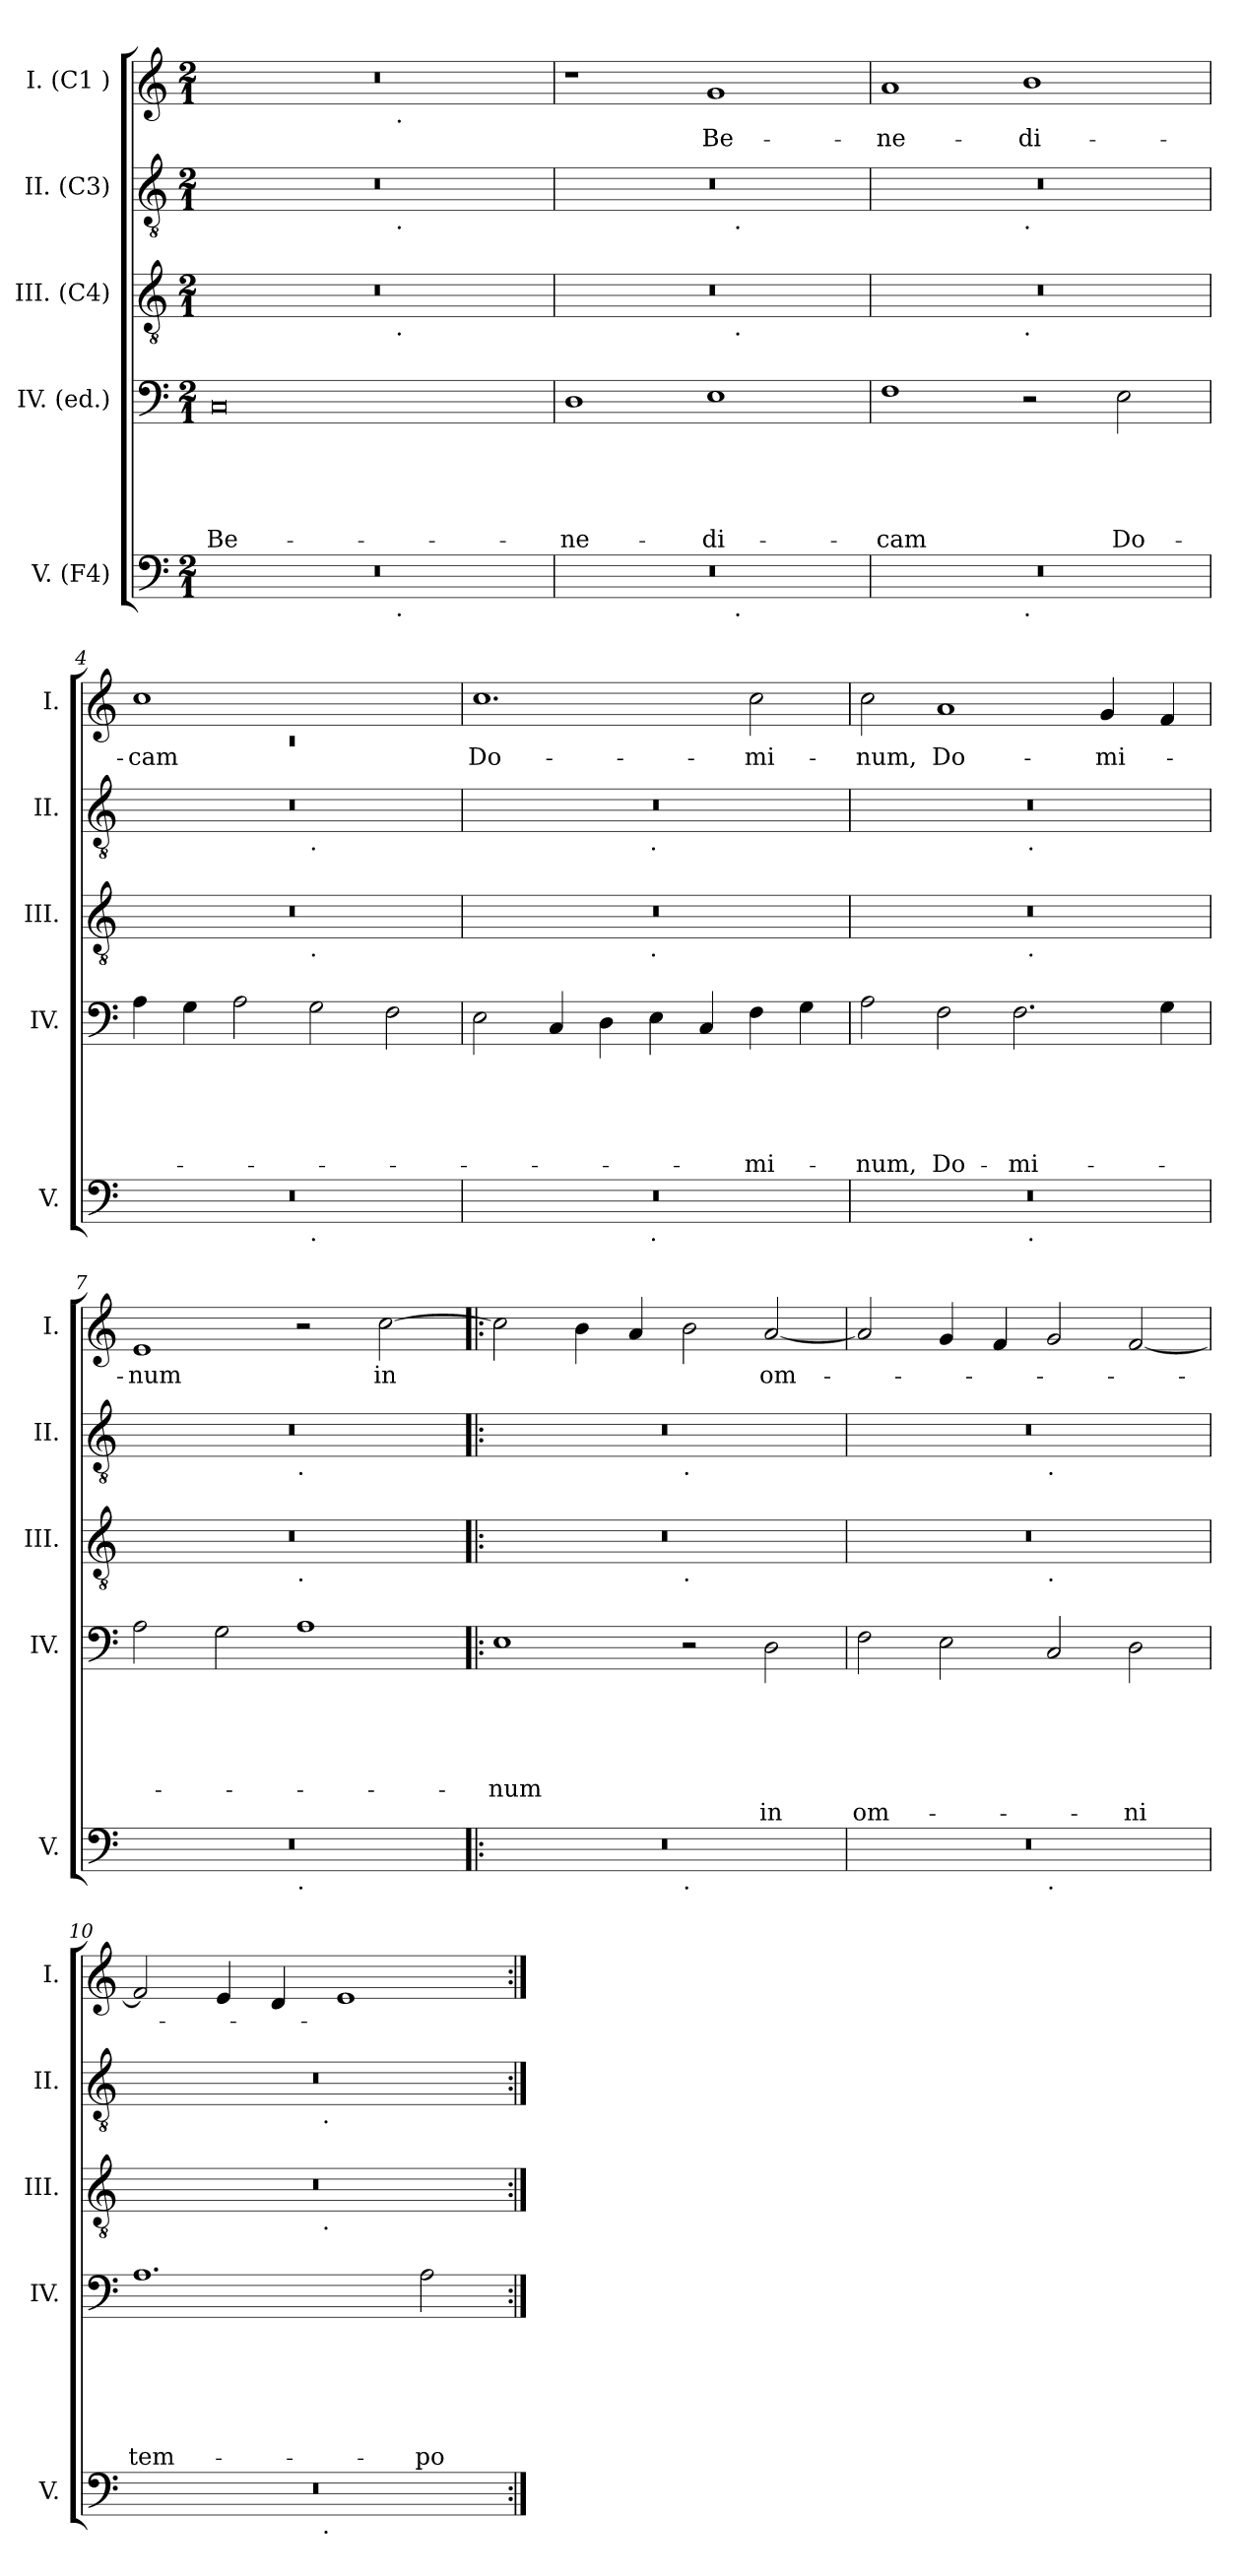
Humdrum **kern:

**kern	**kern	**text	**text	**text	**text	**text	**text	**kern	**kern	**kern	**text
*part5	*part4	*part4	*part4	*part4	*part4	*part4	*part4	*part3	*part2	*part1	*part1
*staff5	*staff4	*staff4	*staff4	*staff4	*staff4	*staff4	*staff4	*staff3	*staff2	*staff1	*staff1
*I"V. (F4)	*I"IV. (ed.)	*	*	*	*	*	*	*I"III. (C4)	*I"II. (C3)	*I"I. (C1 )	*
*I'V.	*I'IV.	*	*	*	*	*	*	*I'III.	*I'II.	*I'I.	*
*clefF4	*clefF4	*	*	*	*	*	*	*clefGv2	*clefGv2	*clefG2	*
*k[]	*k[]	*	*	*	*	*	*	*k[]	*k[]	*k[]	*
*C:	*C:	*	*	*	*	*	*	*C:	*C:	*C:	*
*M2/1	*M2/1	*	*	*	*	*	*	*M2/1	*M2/1	*M2/1	*
=1	=1	=1	=1	=1	=1	=1	=1	=1	=1	=1	=1
!	!	!	!	!	!	!LO:LY:b:rj	!	!	!	!	!
*^	*	*	*	*	*	*	*	*^	*^	*^	*
0r	2ryy	0C	.	.	.	.	Be-	.	0r	2ryy	0r	2ryy	0r	2ryy	.
.	4...ryy	.	.	.	.	.	.	.	.	4...ryy	.	4...ryy	.	4...ryy	.
!	!	!	!	!	!	!	!	!	!	!	!	!	!	!LO:TX:b:t=.	!
!	!	!	!	!	!	!	!	!	!	!	!	!LO:TX:b:t=.	!	!	!
!	!	!	!	!	!	!	!	!	!	!LO:TX:b:t=.	!	!	!	!	!
!	!LO:TX:b:t=.	!	!	!	!	!	!	!	!	!	!	!	!	!	!
.	1ryy	.	.	.	.	.	.	.	.	1ryy	.	1ryy	.	1ryy	.
.	32ryy	.	.	.	.	.	.	.	.	32ryy	.	32ryy	.	32ryy	.
=2	=2	=2	=2	=2	=2	=2	=2	=2	=2	=2	=2	=2	=2	=2	=2
!	!	!	!	!	!	!	!LO:LY:b	!	!	!	!	!	!	!	!
*	*	*	*	*	*	*	*	*	*	*	*	*	*v	*v	*
0r	1ryy	1D	.	.	.	.	-ne-	.	0r	1ryy	0r	1ryy	1r	.
!	!	!	!	!	!	!	!LO:LY:b	!	!	!	!	!	!	!LO:LY:b
.	16ryy	1E	.	.	.	.	-di-	.	.	16ryy	.	16ryy	1g	Be-
!	!	!	!	!	!	!	!	!	!	!	!	!LO:TX:b:t=.	!	!
!	!	!	!	!	!	!	!	!	!	!LO:TX:b:t=.	!	!	!	!
!	!LO:TX:b:t=.	!	!	!	!	!	!	!	!	!	!	!	!	!
.	2...ryy	.	.	.	.	.	.	.	.	2...ryy	.	2...ryy	.	.
=3	=3	=3	=3	=3	=3	=3	=3	=3	=3	=3	=3	=3	=3	=3
!	!	!	!	!	!	!	!LO:LY:b	!	!	!	!	!	!	!LO:LY:b
0r	1ryy	1F	.	.	.	.	-cam	.	0r	1ryy	0r	1ryy	1a	-ne-
!	!	!	!	!	!	!	!	!	!	!	!	!LO:TX:b:t=.	!	!
!	!	!	!	!	!	!	!	!	!	!LO:TX:b:t=.	!	!	!	!
!	!LO:TX:b:t=.	!	!	!	!	!	!	!	!	!	!	!	!	!
!	!	!	!	!	!	!	!	!	!	!	!	!	!	!LO:LY:b
.	1ryy	2r	.	.	.	.	.	.	.	1ryy	.	1ryy	1b	-di-
!	!	!	!	!	!	!	!LO:LY:b	!	!	!	!	!	!	!
.	.	2E\	.	.	.	.	Do-	.	.	.	.	.	.	.
=4	=4	=4	=4	=4	=4	=4	=4	=4	=4	=4	=4	=4	=4	=4
*	*	*	*	*	*	*	*	*	*	*	*	*	*^	*
!	!	!	!	!	!	!	!	!	!	!	!	!	!	!LO:N:vis=1	!LO:LY:b
0r	1ryy	4A\	.	.	.	.	.	.	0r	1ryy	0r	1ryy	1cc	0rc	-cam
.	.	4G\	.	.	.	.	.	.	.	.	.	.	.	.	.
.	.	2A\	.	.	.	.	.	.	.	.	.	.	.	.	.
!	!	!	!	!	!	!	!	!	!	!	!	!LO:TX:b:t=.	!	!	!
!	!	!	!	!	!	!	!	!	!	!LO:TX:b:t=.	!	!	!	!	!
!	!LO:TX:b:t=.	!	!	!	!	!	!	!	!	!	!	!	!	!	!
.	1ryy	2G\	.	.	.	.	.	.	.	1ryy	.	1ryy	1ryy	.	.
.	.	2F\	.	.	.	.	.	.	.	.	.	.	.	.	.
*	*	*	*	*	*	*	*	*	*	*	*	*	*v	*v	*
=5	=5	=5	=5	=5	=5	=5	=5	=5	=5	=5	=5	=5	=5	=5
!	!	!	!	!	!	!	!	!	!	!	!	!	!	!LO:LY:b
0r	1ryy	2E\	.	.	.	.	.	.	0r	1ryy	0r	1ryy	1.cc	Do-
.	.	4C/	.	.	.	.	.	.	.	.	.	.	.	.
.	.	4D\	.	.	.	.	.	.	.	.	.	.	.	.
!	!	!	!	!	!	!	!	!	!	!	!	!LO:TX:b:t=.	!	!
!	!	!	!	!	!	!	!	!	!	!LO:TX:b:t=.	!	!	!	!
!	!LO:TX:b:t=.	!	!	!	!	!	!	!	!	!	!	!	!	!
.	1ryy	4E\	.	.	.	.	.	.	.	1ryy	.	1ryy	.	.
.	.	4C/	.	.	.	.	.	.	.	.	.	.	.	.
!	!	!	!	!	!	!	!LO:LY:b	!	!	!	!	!	!	!LO:LY:b
.	.	4F\	.	.	.	.	-mi-	.	.	.	.	.	2cc\	-mi-
.	.	4G\	.	.	.	.	.	.	.	.	.	.	.	.
!!LO:LB:g=z
=6	=6	=6	=6	=6	=6	=6	=6	=6	=6	=6	=6	=6	=6	=6
!	!	!	!	!	!	!	!LO:LY:b	!	!	!	!	!	!	!LO:LY:b
0r	1ryy	2A\	.	.	.	.	-num,	.	0r	1ryy	0r	1ryy	2cc\	-num,
!	!	!	!	!	!	!	!LO:LY:b	!	!	!	!	!	!	!LO:LY:b
.	.	2F\	.	.	.	.	Do-	.	.	.	.	.	1a	Do-
!	!	!	!	!	!	!	!LO:LY:b	!	!	!	!	!	!	!
.	32ryy	2.F\	.	.	.	.	-mi-	.	.	32ryy	.	32ryy	.	.
!	!	!	!	!	!	!	!	!	!	!	!	!LO:TX:b:t=.	!	!
!	!	!	!	!	!	!	!	!	!	!LO:TX:b:t=.	!	!	!	!
!	!LO:TX:b:t=.	!	!	!	!	!	!	!	!	!	!	!	!	!
.	2ryy	.	.	.	.	.	.	.	.	2ryy	.	2ryy	.	.
!	!	!	!	!	!	!	!	!	!	!	!	!	!	!LO:LY:b
.	.	.	.	.	.	.	.	.	.	.	.	.	4g/	-mi-
.	4...ryy	.	.	.	.	.	.	.	.	4...ryy	.	4...ryy	.	.
.	.	4G\	.	.	.	.	.	.	.	.	.	.	4f/	.
=7	=7	=7	=7	=7	=7	=7	=7	=7	=7	=7	=7	=7	=7	=7
!	!	!	!	!	!	!	!	!	!	!	!	!	!	!LO:LY:b
0r	1ryy	2A\	.	.	.	.	.	.	0r	1ryy	0r	1ryy	1e	-num
.	.	2G\	.	.	.	.	.	.	.	.	.	.	.	.
!	!	!	!	!	!	!	!	!	!	!	!	!LO:TX:b:t=.	!	!
!	!	!	!	!	!	!	!	!	!	!LO:TX:b:t=.	!	!	!	!
!	!LO:TX:b:t=.	!	!	!	!	!	!	!	!	!	!	!	!	!
.	1ryy	1A	.	.	.	.	.	.	.	1ryy	.	1ryy	2r	.
!	!	!	!	!	!	!	!	!	!	!	!	!	!	!LO:LY:b
.	.	.	.	.	.	.	.	.	.	.	.	.	[>2cc\	in
=8!|:	=8!|:	=8!|:	=8!|:	=8!|:	=8!|:	=8!|:	=8!|:	=8!|:	=8!|:	=8!|:	=8!|:	=8!|:	=8!|:	=8!|:
!	!	!	!	!	!	!	!LO:LY:b	!	!	!	!	!	!	!
0r	1ryy	1E	.	.	.	.	-num	.	0r	1ryy	0r	1ryy	2cc\]	.
.	.	.	.	.	.	.	.	.	.	.	.	.	4b\	.
.	.	.	.	.	.	.	.	.	.	.	.	.	4a/	.
!	!	!	!	!	!	!	!	!	!	!	!	!LO:TX:b:t=.	!	!
!	!	!	!	!	!	!	!	!	!	!LO:TX:b:t=.	!	!	!	!
!	!LO:TX:b:t=.	!	!	!	!	!	!	!	!	!	!	!	!	!
.	1ryy	2r	.	.	.	.	.	.	.	1ryy	.	1ryy	2b\	.
!	!	!	!	!	!	!	!	!LO:LY:b	!	!	!	!	!	!LO:LY:b
.	.	2D\	.	.	.	.	.	in	.	.	.	.	[<2a/	om-
=9	=9	=9	=9	=9	=9	=9	=9	=9	=9	=9	=9	=9	=9	=9
!	!	!	!	!	!	!	!	!LO:LY:b	!	!	!	!	!	!
0r	1ryy	2F\	.	.	.	.	.	om-	0r	1ryy	0r	1ryy	2a/]	.
.	.	2E\	.	.	.	.	.	.	.	.	.	.	4g/	.
.	.	.	.	.	.	.	.	.	.	.	.	.	4f/	.
!	!	!	!	!	!	!	!	!	!	!	!	!LO:TX:b:t=.	!	!
!	!	!	!	!	!	!	!	!	!	!LO:TX:b:t=.	!	!	!	!
!	!LO:TX:b:t=.	!	!	!	!	!	!	!	!	!	!	!	!	!
.	1ryy	2C/	.	.	.	.	.	.	.	1ryy	.	1ryy	2g/	.
!	!	!	!	!	!	!	!	!LO:LY:b	!	!	!	!	!	!
.	.	2D\	.	.	.	.	.	-ni	.	.	.	.	[<2f/	.
=10	=10	=10	=10	=10	=10	=10	=10	=10	=10	=10	=10	=10	=10	=10
!	!	!	!	!	!	!	!	!LO:LY:b	!	!	!	!	!	!
0r	2ryy	1.A	.	.	.	.	.	tem-	0r	2ryy	0r	2ryy	2f/]	.
.	4...ryy	.	.	.	.	.	.	.	.	4...ryy	.	4...ryy	4e/	.
.	.	.	.	.	.	.	.	.	.	.	.	.	4d/	.
!	!	!	!	!	!	!	!	!	!	!	!	!LO:TX:b:t=.	!	!
!	!	!	!	!	!	!	!	!	!	!LO:TX:b:t=.	!	!	!	!
!	!LO:TX:b:t=.	!	!	!	!	!	!	!	!	!	!	!	!	!
.	1ryy	.	.	.	.	.	.	.	.	1ryy	.	1ryy	.	.
.	.	.	.	.	.	.	.	.	.	.	.	.	1e	.
!	!	!	!	!	!	!	!	!LO:LY:b	!	!	!	!	!	!
.	.	2A\	.	.	.	.	.	-po-	.	.	.	.	.	.
.	32ryy	.	.	.	.	.	.	.	.	32ryy	.	32ryy	.	.
*	*	*	*	*	*	*	*	*	*v	*v	*	*	*	*
*v	*v	*	*	*	*	*	*	*	*	*v	*v	*	*
=:|!	=:|!	=:|!	=:|!	=:|!	=:|!	=:|!	=:|!	=:|!	=:|!	=:|!	=:|!
*-	*-	*-	*-	*-	*-	*-	*-	*-	*-	*-	*-
